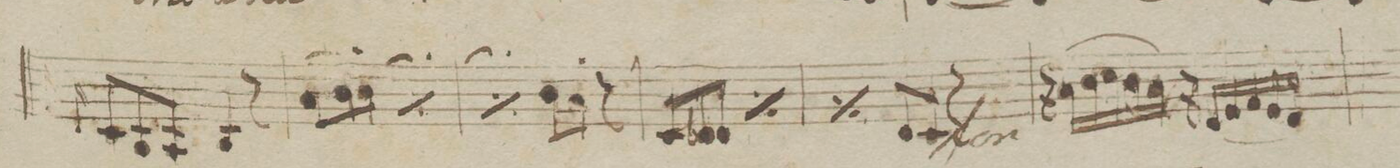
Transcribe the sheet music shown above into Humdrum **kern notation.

**kern	**dynam
*I"Violin 2do	*
*clefG2	*
*k[b-e-]	*
*M6/8	*
16qqd/	.
8c/L	.
8B-/	.
8A/J	.
4B-/	.
8r	.
=8	=8
(8a\L	.
8b-\)	.
8b-\'J	.
*rep	*
(8a\L	.
8b-\)	.
8b-\'J	.
*Xrep	*
=9	=9
*rep	*
(8a\L	.
8b-\)	.
8b-\'J	.
*Xrep	*
8b-\L	.
8a\'J	.
8r	.
=10	=10
8c/L	.
8d-X/	.
8d-/J	.
*rep	*
8c/L	.
8d-X/	.
8d-/J	.
*Xrep	*
=11	=11
*rep	*
8c/L	.
8d-X/	.
8d-/J	.
*Xrep	*
8d-/L	.
8c/J	.
8r	f
=12	=12
16r	.
*16\right	*
(16a\LL	.
16b-\	.
16cc\	.
16b-\	.
16a\JJ)	.
16r	.
(16d/LL	.
16e-/	.
16f/	.
16e-/	.
16d/JJ)	.
=13	=13
*-	*-
